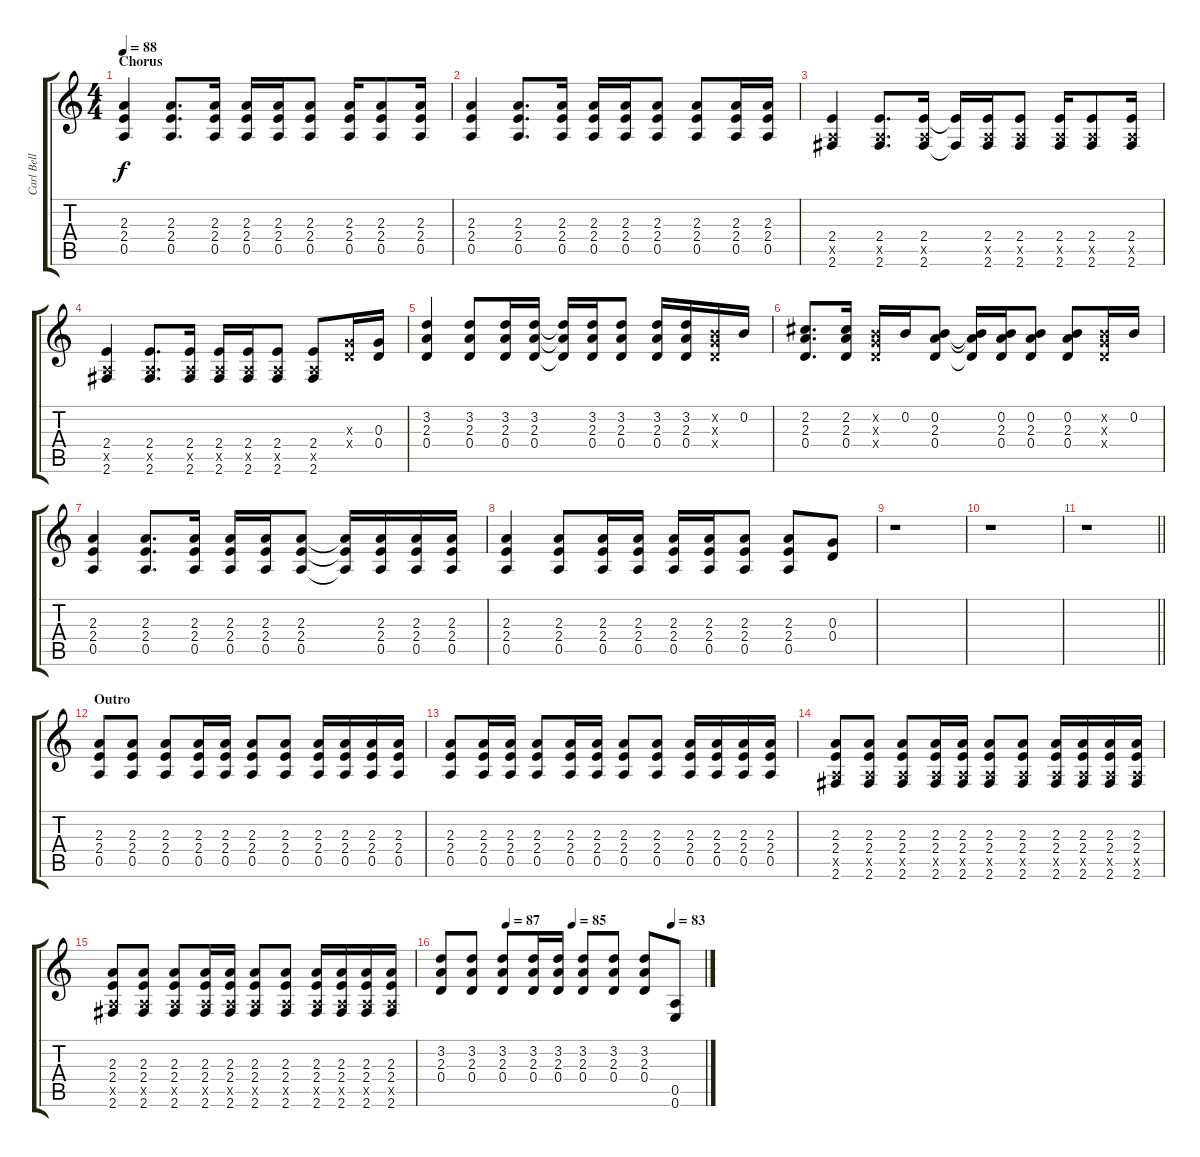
\track ("Carl Bell (Lead Guitar)" "Carl Bell ") {instrument overdrivenguitar}
\staff {score tabs}
\tuning (E4 B3 G3 D3 A2 E2) {hide}
\ts (4 4)
\section ("" "Chorus")
\tempo 88
\clef g2
\ks c
(2.3 2.4 0.5).4{dy f} (2.3 2.4 0.5).8{d} (2.3 2.4 0.5).16 (2.3 2.4 0.5).16 (2.3 2.4 0.5).16 (2.3 2.4 0.5).8 (2.3 2.4 0.5).16 (2.3 2.4 0.5).8 (2.3 2.4 0.5).16 |
(2.3 2.4 0.5).4 (2.3 2.4 0.5).8{d} (2.3 2.4 0.5).16 (2.3 2.4 0.5).16 (2.3 2.4 0.5).16 (2.3 2.4 0.5).8 (2.3 2.4 0.5).8 (2.3 2.4 0.5).16 (2.3 2.4 0.5).16 |
(2.4 0.5{x} 2.6).4 (2.4 0.5{x} 2.6).8{d} (2.4 0.5{x} 2.6).16 (2.4{t} 2.6{t}).16 (2.4 0.5{x} 2.6).16 (2.4 0.5{x} 2.6).8 (2.4 0.5{x} 2.6).16 (2.4 0.5{x} 2.6).8 (2.4 0.5{x} 2.6).16 |
(2.4 0.5{x} 2.6).4 (2.4 0.5{x} 2.6).8{d} (2.4 0.5{x} 2.6).16 (2.4 0.5{x} 2.6).16 (2.4 0.5{x} 2.6).16 (2.4 0.5{x} 2.6).8 (2.4 0.5{x} 2.6).8 (0.3{x} 0.4{x}).16 (0.3 0.4).16 |
(3.2 2.3 0.4).4 (3.2 2.3 0.4).8 (3.2 2.3 0.4).16 (3.2 2.3 0.4).16 (3.2{t} 2.3{t} 0.4{t}).16 (3.2 2.3 0.4).16 (3.2 2.3 0.4).8 (3.2 2.3 0.4).16 (3.2 2.3 0.4).16 (0.2{x} 0.3{x} 0.4{x}).16 0.2.16 |
(2.2 2.3 0.4).8{d} (2.2 2.3 0.4).16 (0.2{x} 0.3{x} 0.4{x}).16 0.2.16 (0.2 2.3 0.4).8 (0.2{t} 2.3{t} 0.4{t}).16 (0.2 2.3 0.4).16 (0.2 2.3 0.4).8 (0.2 2.3 0.4).8 (0.2{x} 0.3{x} 0.4{x}).16 0.2.16 |
(2.3 2.4 0.5).4 (2.3 2.4 0.5).8{d} (2.3 2.4 0.5).16 (2.3 2.4 0.5).16 (2.3 2.4 0.5).16 (2.3 2.4 0.5).8 (2.3{t} 2.4{t} 0.5{t}).16 (2.3 2.4 0.5).16 (2.3 2.4 0.5).16 (2.3 2.4 0.5).16 |
(2.3 2.4 0.5).4 (2.3 2.4 0.5).8 (2.3 2.4 0.5).16 (2.3 2.4 0.5).16 (2.3 2.4 0.5).16 (2.3 2.4 0.5).16 (2.3 2.4 0.5).8 (2.3 2.4 0.5).8 (0.3 0.4).8 |
r.1 |
r.1 |
\barLineRight lightlight
r.1 |
\section ("" "Outro")
(2.3 2.4 0.5).8 (2.3 2.4 0.5).8 (2.3 2.4 0.5).8 (2.3 2.4 0.5).16 (2.3 2.4 0.5).16 (2.3 2.4 0.5).8 (2.3 2.4 0.5).8 (2.3 2.4 0.5).16 (2.3 2.4 0.5).16 (2.3 2.4 0.5).16 (2.3 2.4 0.5).16 |
(2.3 2.4 0.5).8 (2.3 2.4 0.5).16 (2.3 2.4 0.5).16 (2.3 2.4 0.5).8 (2.3 2.4 0.5).16 (2.3 2.4 0.5).16 (2.3 2.4 0.5).8 (2.3 2.4 0.5).8 (2.3 2.4 0.5).16 (2.3 2.4 0.5).16 (2.3 2.4 0.5).16 (2.3 2.4 0.5).16 |
(2.3 2.4 0.5{x} 2.6).8 (2.3 2.4 0.5{x} 2.6).8 (2.3 2.4 0.5{x} 2.6).8 (2.3 2.4 0.5{x} 2.6).16 (2.3 2.4 0.5{x} 2.6).16 (2.3 2.4 0.5{x} 2.6).8 (2.3 2.4 0.5{x} 2.6).8 (2.3 2.4 0.5{x} 2.6).16 (2.3 2.4 0.5{x} 2.6).16 (2.3 2.4 0.5{x} 2.6).16 (2.3 2.4 0.5{x} 2.6).16 |
(2.3 2.4 0.5{x} 2.6).8 (2.3 2.4 0.5{x} 2.6).8 (2.3 2.4 0.5{x} 2.6).8 (2.3 2.4 0.5{x} 2.6).16 (2.3 2.4 0.5{x} 2.6).16 (2.3 2.4 0.5{x} 2.6).8 (2.3 2.4 0.5{x} 2.6).8 (2.3 2.4 0.5{x} 2.6).16 (2.3 2.4 0.5{x} 2.6).16 (2.3 2.4 0.5{x} 2.6).16 (2.3 2.4 0.5{x} 2.6).16 |
\tempo (87 0.25)
\tempo (85 0.5)
\tempo (83 0.875)
(3.2 2.3 0.4).8 (3.2 2.3 0.4).8 (3.2 2.3 0.4).8 (3.2 2.3 0.4).16 (3.2 2.3 0.4).16 (3.2 2.3 0.4).8 (3.2 2.3 0.4).8 (3.2 2.3 0.4).8 (0.5 0.6).8
